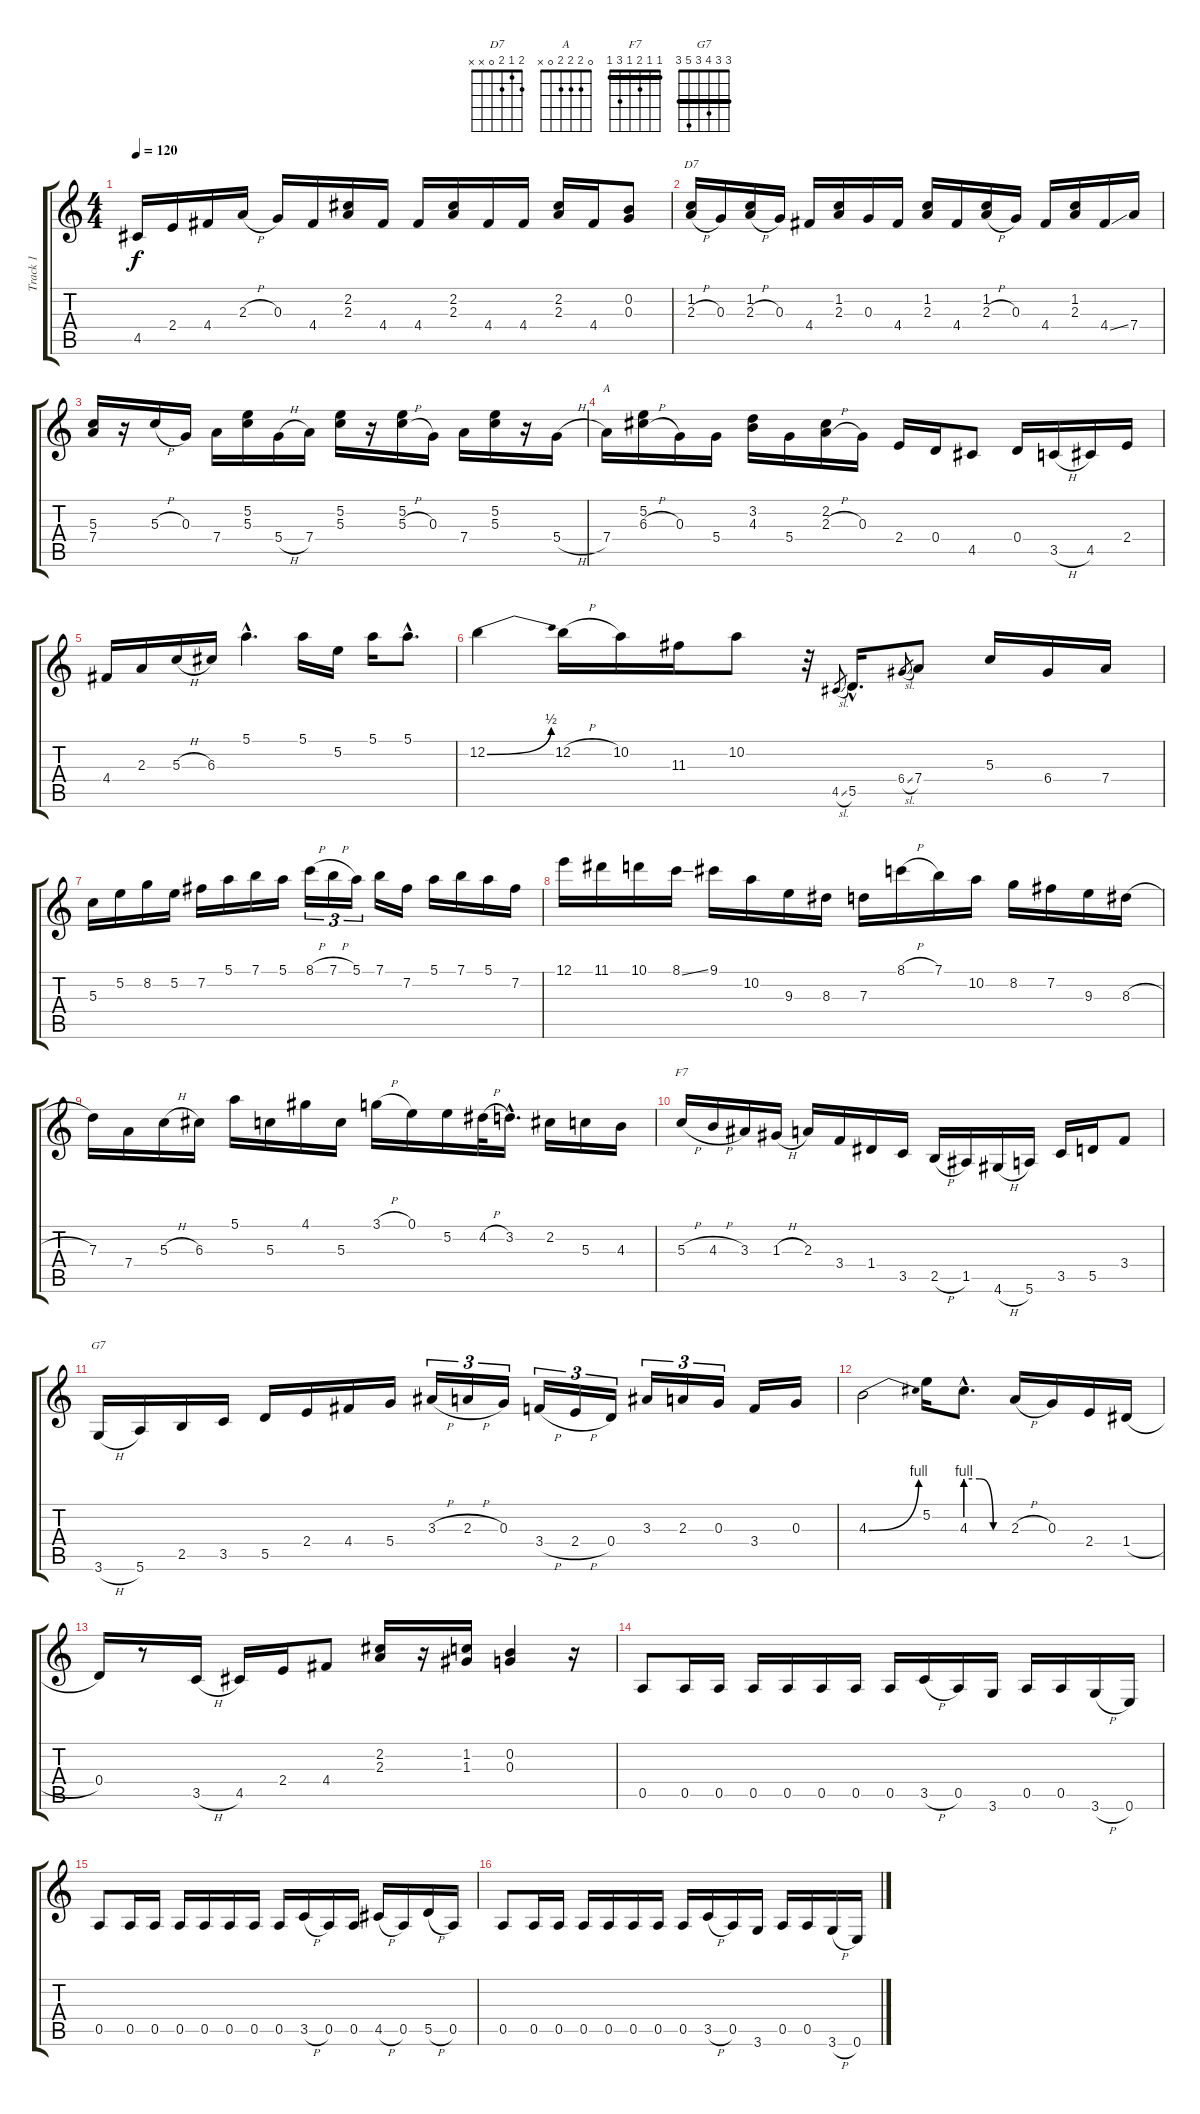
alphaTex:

\track ("Track 1" "Track 1") {instrument acousticguitarnylon}
\staff {score tabs}
\tuning (E4 B3 G3 D3 A2 E2) {hide}
\chord ("D7" 2 1 2 0 x x)
\chord ("A" 0 2 2 2 0 x)
\chord ("F7" 1 1 2 1 3 1) {barre 1}
\chord ("G7" 3 3 4 3 5 3) {barre 3}
\ts (4 4)
\tempo 120
\clef g2
\ks c
4.5.16{dy f} 2.4.16 4.4.16 2.3{h}.16 0.3.16 4.4.16 (2.2 2.3).16 4.4.16 4.4.16 (2.2 2.3).16 4.4.16 4.4.16 (2.2 2.3).16 4.4.16 (0.2 0.3).8 |
(1.2 2.3{h}).16{ch "D7"} 0.3.16 (1.2 2.3{h}).16 0.3.16 4.4.16 (1.2 2.3).16 0.3.16 4.4.16 (1.2 2.3).16 4.4.16 (1.2 2.3{h}).16 0.3.16 4.4.16 (1.2 2.3).16 4.4{ss}.16 7.4.16 |
(5.3 7.4).16 r.16 5.3{h}.16 0.3.16 7.4.16 (5.2 5.3).16 5.4{h}.16 7.4.16 (5.2 5.3).16 r.16 (5.2 5.3{h}).16 0.3.16 7.4.16 (5.2 5.3).16 r.16 5.4{h}.16 |
7.4.16{ch "A"} (5.2 6.3{h}).16 0.3.16 5.4.16 (3.2 4.3).16 5.4.16 (2.2 2.3{h}).16 0.3.16 2.4.16 0.4.16 4.5.8 0.4.16 3.5{h}.16 4.5.16 2.4.16 |
4.4.16 2.3.16 5.3{h}.16 6.3.16 5.1{hac}.4{d} 5.1.16 5.2.16 5.1.16 5.1{hac}.8{d} |
12.2{be (bend 0 0 60 2)}.4 12.2{h}.16 10.2.16 11.3.16 10.2.8 r.32 4.5{sl}.8{gr} 5.5{hac}.16{d} 6.4{sl}.8{gr} 7.4.8 5.3.16 6.4.16 7.4.16 |
5.3.16 5.2.16 8.2.16 5.2.16 7.2.16 5.1.16 7.1.16 5.1.16 8.1{h}.16{tu (3 2)} 7.1{h}.16{tu (3 2)} 5.1.16{tu (3 2)} 7.1.16 7.2.16 5.1.16 7.1.16 5.1.16 7.2.16 |
12.1.16 11.1.16 10.1.16 8.1{ss}.16 9.1.16 10.2.16 9.3.16 8.3.16 7.3.16 8.1{h}.16 7.1.16 10.2.16 8.2.16 7.2.16 9.3.16 8.3{h}.16 |
7.3.16 7.4.16 5.3{h}.16 6.3.16 5.1.16 5.3.16 4.1.16 5.3.16 3.1{h}.16 0.1.16 5.2.16 4.2{h}.32 3.2{hac}.16{d} 2.2.16 5.3.16 4.3.16 |
5.3{h}.16{ch "F7"} 4.3{h}.16 3.3.16 1.3{h}.16 2.3.16 3.4.16 1.4.16 3.5.16 2.5{h}.16 1.5.16 4.6{h}.16 5.6.16 3.5.16 5.5.16 3.4.8 |
3.6{h}.16{ch "G7"} 5.6.16 2.5.16 3.5.16 5.5.16 2.4.16 4.4.16 5.4.16 3.3{h}.16{tu (3 2)} 2.3{h}.16{tu (3 2)} 0.3.16{tu (3 2)} 3.4{h}.16{tu (3 2)} 2.4{h}.16{tu (3 2)} 0.4.16{tu (3 2)} 3.3.16{tu (3 2)} 2.3.16{tu (3 2)} 0.3.16{tu (3 2)} 3.4.16 0.3.16 |
4.3{be (bend 0 0 60 4)}.2 5.2.16 4.3{be (custom 0 4 20 4 40 0 60 0) hac}.8{d} 2.3{h}.16 0.3.16 2.4.16 1.4{h}.16 |
0.4.16 r.8 3.5{h}.16 4.5.16 2.4.16 4.4.8 (2.2 2.3).16 r.16 (1.2 1.3).16 (0.2 0.3).4 r.16 |
0.5.8 0.5.16 0.5.16 0.5.16 0.5.16 0.5.16 0.5.16 0.5.16 3.5{h}.16 0.5.16 3.6.16 0.5.16 0.5.16 3.6{h}.16 0.6.16 |
0.5.8 0.5.16 0.5.16 0.5.16 0.5.16 0.5.16 0.5.16 0.5.16 3.5{h}.16 0.5.16 0.5.16 4.5{h}.16 0.5.16 5.5{h}.16 0.5.16 |
0.5.8 0.5.16 0.5.16 0.5.16 0.5.16 0.5.16 0.5.16 0.5.16 3.5{h}.16 0.5.16 3.6.16 0.5.16 0.5.16 3.6{h}.16 0.6.16
